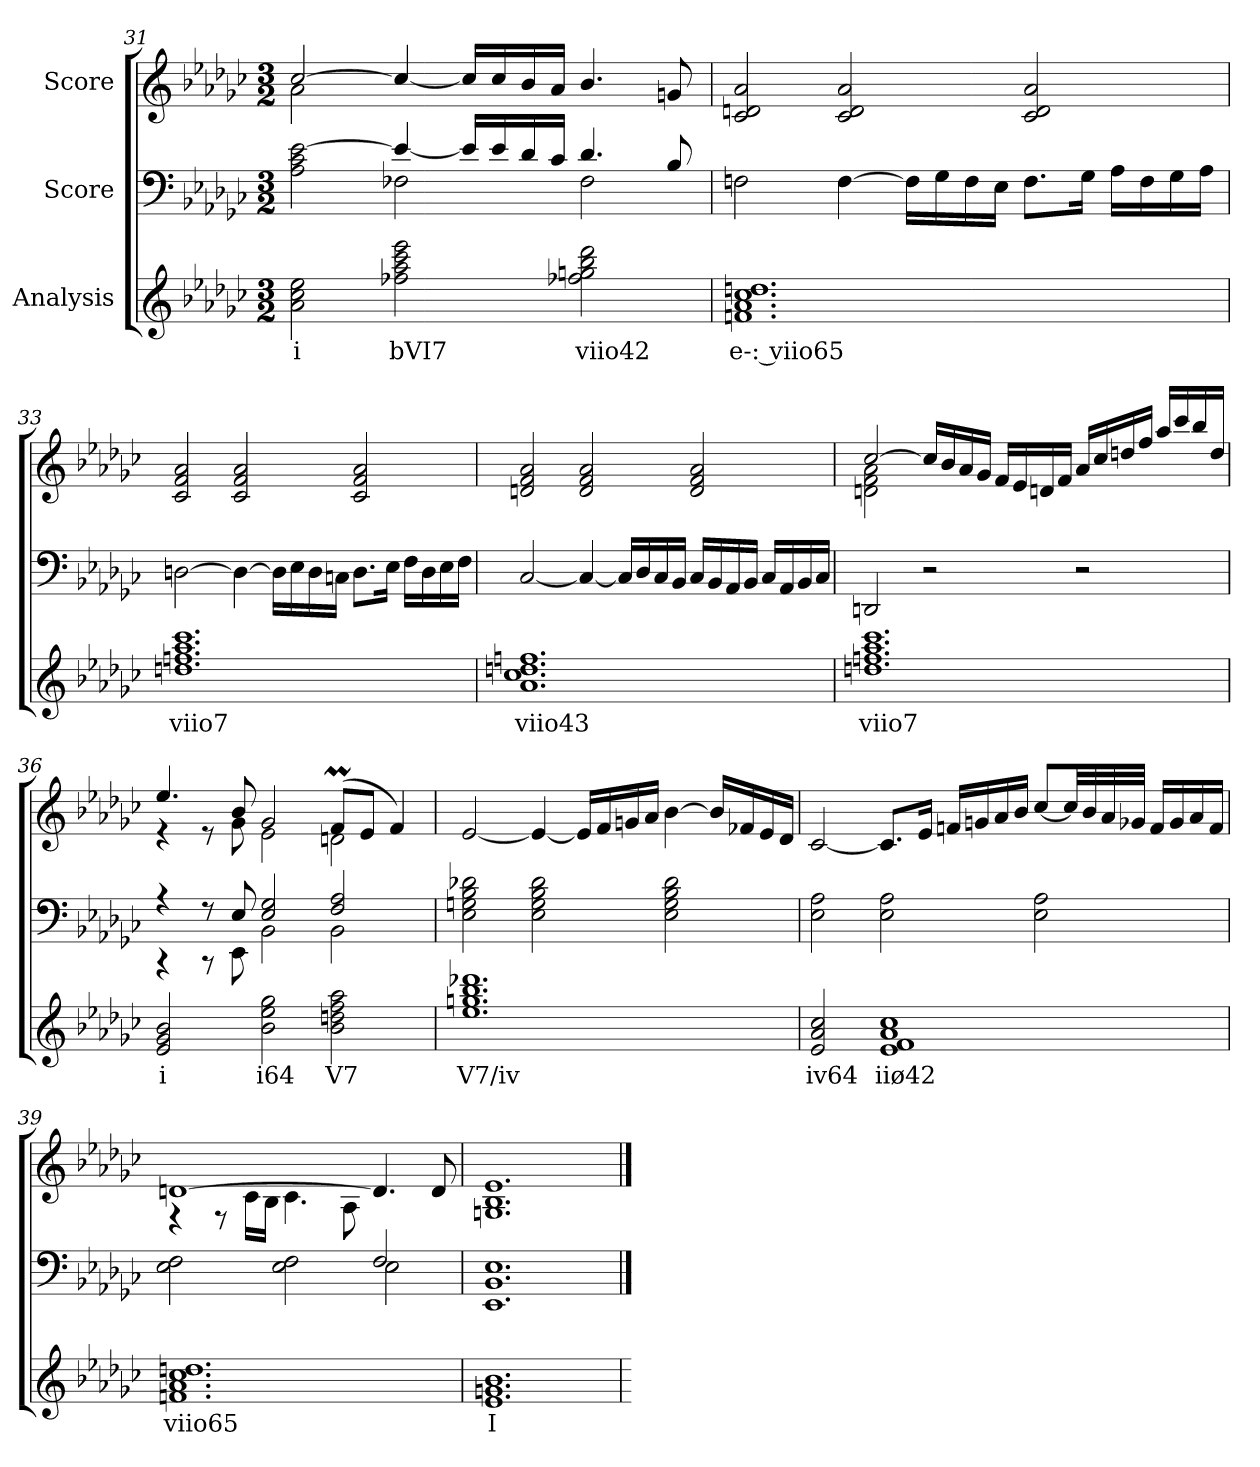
**kern	**text	**kern	**kern
*part3	*part3	*part2	*part1
*staff3	*staff3	*staff2	*staff1
*I"Analysis	*	*I"Score	*I"Score
!!LO:LB:g=z
*	*	*clefF4	*clefG2
*k[b-e-a-d-g-c-]	*	*k[b-e-a-d-g-c-]	*k[b-e-a-d-g-c-]
*M3/2	*	*M3/2	*M3/2
=31	=31	=31	=31
*	*	*^	*^
*	*	*	*^	*	*
2a- 2cc- 2ee-	i	2ryy	2A-\ 2c-\ [2e-\	2ryy	[2cc-/	2a-\
2ff-X 2aa- 2ccc- 2eee-	bVI7	1ryy	4e-/_	2F-X\	4cc-/_	1ryy
.	.	.	16e-/LL]	.	16cc-/LL]	.
.	.	.	16e-/	.	16cc-/	.
.	.	.	16d-/	.	16b-/	.
.	.	.	16c-/JJ	.	16a-/JJ	.
2ff-X 2ggn 2bb- 2ddd-	viio42	.	4.d-/	2F-\	4.b-/	.
.	.	.	8B-/	.	8gn/	.
*	*	*v	*v	*v	*	*
*	*	*	*v	*v
=32	=32	=32	=32
1.fn 1.a- 1.cc- 1.ddn	e-: viio65	2Fn\	2c-/ 2dn/ 2a-/
.	.	[4F\	2c-/ 2d/ 2a-/
.	.	16F\LL]	.
.	.	16G-\	.
.	.	16F\	.
.	.	16E-\JJ	.
.	.	8.F\L	2c-/ 2d/ 2a-/
.	.	16G-\Jk	.
.	.	16A-\LL	.
.	.	16F\	.
.	.	16G-\	.
.	.	16A-\JJ	.
=33	=33	=33	=33
1.ddn 1.ffn 1.aa- 1.ccc-	viio7	[2Dn\	2c-/ 2f/ 2a-/
.	.	4D\_	2c-/ 2f/ 2a-/
.	.	16D\LL]	.
.	.	16E-\	.
.	.	16D\	.
.	.	16Cn\JJ	.
.	.	8.D\L	2c-/ 2f/ 2a-/
.	.	16E-\Jk	.
.	.	16F\LL	.
.	.	16D\	.
.	.	16E-\	.
.	.	16F\JJ	.
!!LO:LB:g=z
=34	=34	=34	=34
1.a- 1.cc- 1.ddn 1.ffn	viio43	[2C-/	2dn/ 2f/ 2a-/
.	.	4C-/_	2d/ 2f/ 2a-/
.	.	16C-/LL]	.
.	.	16D-/	.
.	.	16C-/	.
.	.	16BB-/JJ	.
.	.	16C-/LL	2d/ 2f/ 2a-/
.	.	16BB-/	.
.	.	16AA-/	.
.	.	16BB-/JJ	.
.	.	16C-/LL	.
.	.	16AA-/	.
.	.	16BB-/	.
.	.	16C-/JJ	.
=35	=35	=35	=35
*	*	*^	*^
1.ddn 1.ffn 1.aa- 1.ccc-	viio7	2ryy	2DDn/	[2cc-/	2dn\ 2f\ 2a-\
.	.	1ryy	2r	16cc-/LL]	1ryy
.	.	.	.	16b-/	.
.	.	.	.	16a-/	.
.	.	.	.	16g-/JJ	.
.	.	.	.	16f/LL	.
.	.	.	.	16e-/	.
.	.	.	.	16dn/	.
.	.	.	.	16f/JJ	.
.	.	.	2r	16a-/LL	.
.	.	.	.	16cc-/	.
.	.	.	.	16ddn/	.
.	.	.	.	16ff/JJ	.
.	.	.	.	16aa-/LL	.
.	.	.	.	16ccc-/	.
.	.	.	.	16bb-/	.
.	.	.	.	16dd/JJ	.
=36	=36	=36	=36	=36	=36
2e- 2g- 2b-	i	4r	4r	4.ee-/	4r
.	.	8r	8r	.	8r
.	.	8E-/	8EE-\	8b-/	8g-\
2b- 2ee- 2gg-	i64	2E-/ 2G-/	2BB-\	(2g-/	(2e-\
2b- 2ddn 2ff 2aa-	V7	2F/ 2A-/	2BB-\	(>8fm/L	2dn\
.	.	.	.	8e-/J	.
.	.	.	.	4f/)	.
*	*	*v	*v	*	*
*	*	*	*v	*v
!!LO:LB:g=z
=37	=37	=37	=37
1.ee- 1.ggn 1.bb- 1.ddd-X	V7/iv	2E-\ 2Gn\ 2B-\ 2d-X\	[2e-/
.	.	2E-\ 2G\ 2B-\ 2d-\	4e-/_
.	.	.	16e-/LL]
.	.	.	16f/
.	.	.	16gn/
.	.	.	16a-/JJ
.	.	2E-\ 2G\ 2B-\ 2d-\	[4b-\
.	.	.	16b-/LL]
.	.	.	16f-X/
.	.	.	16e-/
.	.	.	16d-/JJ
=38	=38	=38	=38
2e- 2a- 2cc-	iv64	2E-\ 2A-\	([2c-/
1e- 1f 1a- 1cc-	iiø42	2E-\ 2A-\	8.c-/L]
.	.	.	16e-/Jk
.	.	.	16fn/LL
.	.	.	16gn/
.	.	.	16a-/
.	.	.	16b-/JJ
.	.	2E-\ 2A-\	[8cc-/L
.	.	.	32cc-/LL]
.	.	.	32b-/
.	.	.	32a-/
.	.	.	32g-X/JJJ
.	.	.	16f/LL
.	.	.	16g-/
.	.	.	16a-/
.	.	.	16f/JJ
=39	=39	=39	=39
*	*	*^	*^
1.fn 1.a- 1.cc- 1.ddn	viio65	1ryy	2E-\ 2F\	[1dn	4r
.	.	.	.	.	8r
.	.	.	.	.	16c-\LL
.	.	.	.	.	16B-\JJ
.	.	.	2E-\ 2F\	.	4.c-\
.	.	.	.	.	8A-\
.	.	2F/	2E-\	4.d/]	2ryy
.	.	.	.	8d/	.
*	*	*v	*v	*	*
=40	=40	=40	=40	=40
1.e- 1.gn 1.b-	I	1.EE- 1.BB- 1.E-	1.e-	1.Gn 1.B-
*	*	*	*v	*v
=	==	==	==
*-	*-	*-	*-
